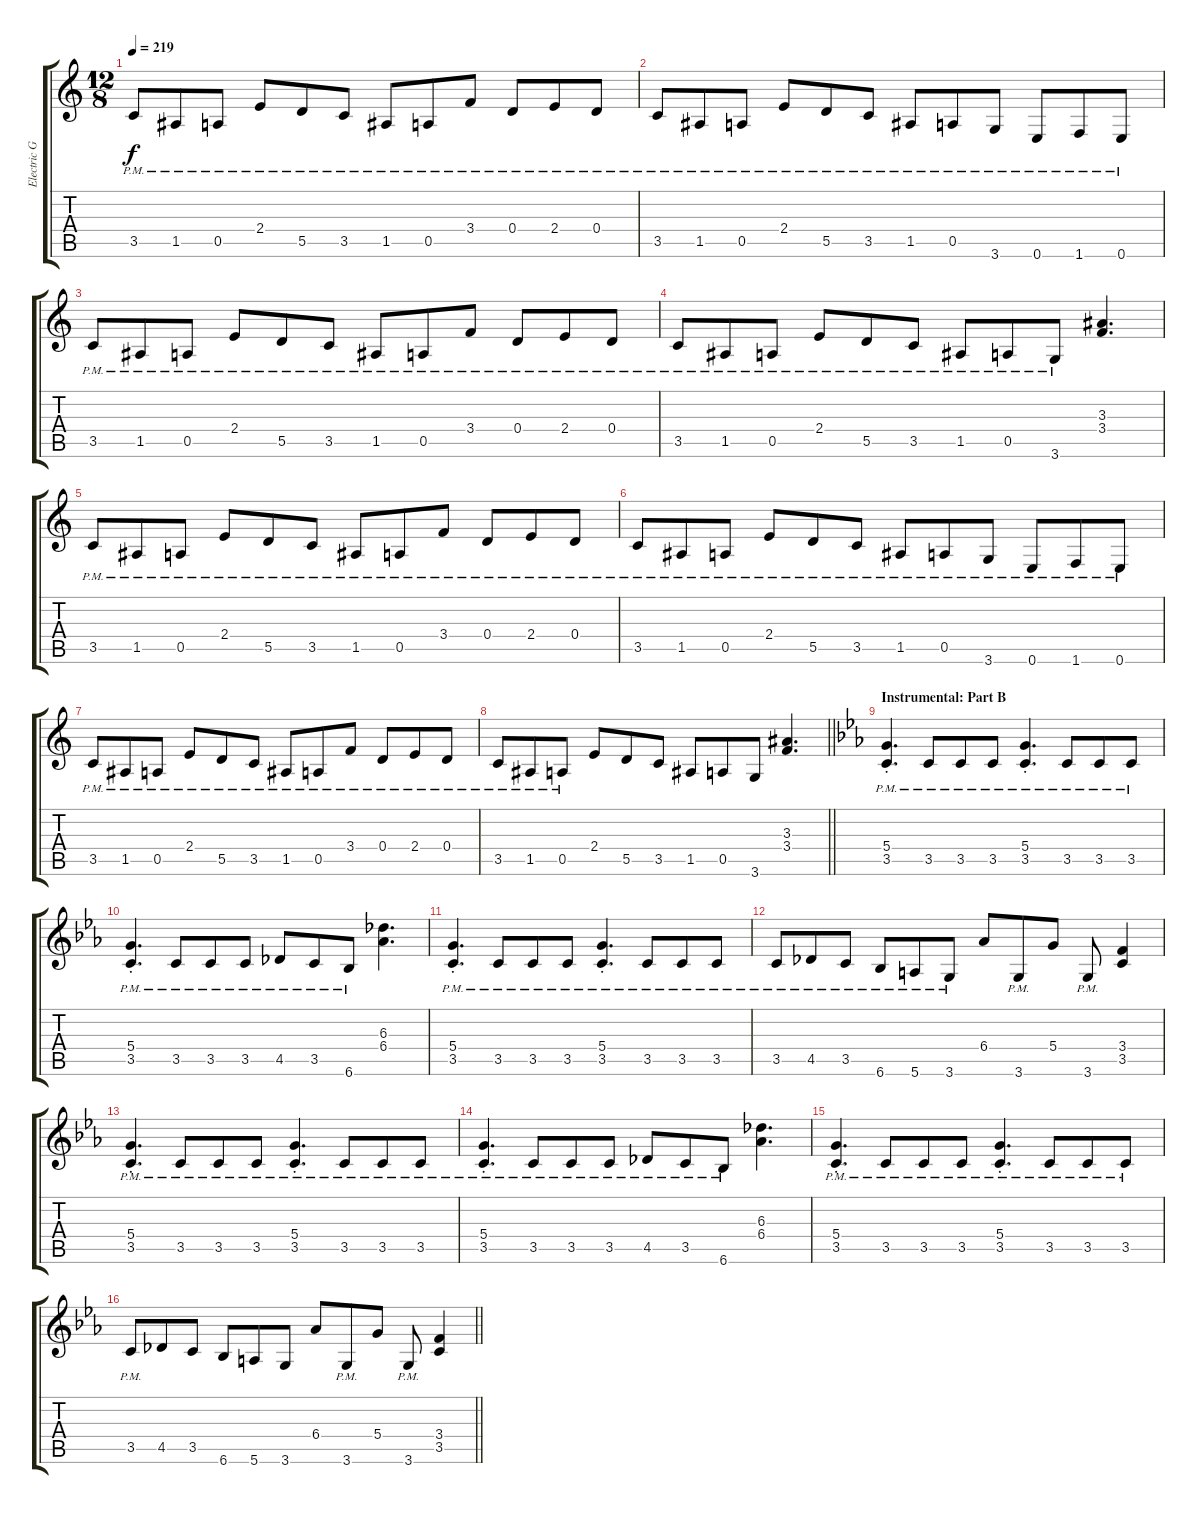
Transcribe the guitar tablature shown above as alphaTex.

\track ("Electric Guitar I" "Electric G") {instrument distortionguitar}
\staff {score tabs}
\tuning (E4 B3 G3 D3 A2 E2) {hide}
\ts (12 8)
\tempo 219
\clef g2
\ks c
3.5{pm}.8{dy f} 1.5{pm}.8 0.5{pm}.8 2.4{pm}.8 5.5{pm}.8 3.5{pm}.8 1.5{pm}.8 0.5{pm}.8 3.4{pm}.8 0.4{pm}.8 2.4{pm}.8 0.4{pm}.8 |
3.5{pm}.8 1.5{pm}.8 0.5{pm}.8 2.4{pm}.8 5.5{pm}.8 3.5{pm}.8 1.5{pm}.8 0.5{pm}.8 3.6{pm}.8 0.6{pm}.8 1.6{pm}.8 0.6{pm}.8 |
3.5{pm}.8 1.5{pm}.8 0.5{pm}.8 2.4{pm}.8 5.5{pm}.8 3.5{pm}.8 1.5{pm}.8 0.5{pm}.8 3.4{pm}.8 0.4{pm}.8 2.4{pm}.8 0.4{pm}.8 |
3.5{pm}.8 1.5{pm}.8 0.5{pm}.8 2.4{pm}.8 5.5{pm}.8 3.5{pm}.8 1.5{pm}.8 0.5{pm}.8 3.6{pm}.8 (3.3 3.4).4{d} |
3.5{pm}.8 1.5{pm}.8 0.5{pm}.8 2.4{pm}.8 5.5{pm}.8 3.5{pm}.8 1.5{pm}.8 0.5{pm}.8 3.4{pm}.8 0.4{pm}.8 2.4{pm}.8 0.4{pm}.8 |
3.5{pm}.8 1.5{pm}.8 0.5{pm}.8 2.4{pm}.8 5.5{pm}.8 3.5{pm}.8 1.5{pm}.8 0.5{pm}.8 3.6{pm}.8 0.6{pm}.8 1.6{pm}.8 0.6{pm}.8 |
3.5{pm}.8 1.5{pm}.8 0.5{pm}.8 2.4{pm}.8 5.5{pm}.8 3.5{pm}.8 1.5{pm}.8 0.5{pm}.8 3.4{pm}.8 0.4{pm}.8 2.4{pm}.8 0.4{pm}.8 |
\barLineRight lightlight
3.5{pm}.8 1.5{pm}.8 0.5{pm}.8 2.4.8 5.5.8 3.5.8 1.5.8 0.5.8 3.6.8 (3.3 3.4).4{d} |
\section ("" "Instrumental: Part B")
\ks eb
(5.4{pm st} 3.5{pm st}).4{d} 3.5{pm}.8 3.5{pm}.8 3.5{pm}.8 (5.4{pm st} 3.5{pm st}).4{d} 3.5{pm}.8 3.5{pm}.8 3.5{pm}.8 |
(5.4{pm st} 3.5{pm st}).4{d} 3.5{pm}.8 3.5{pm}.8 3.5{pm}.8 4.5{pm}.8 3.5{pm}.8 6.6{pm}.8 (6.3 6.4).4{d} |
(5.4{pm st} 3.5{pm st}).4{d} 3.5{pm}.8 3.5{pm}.8 3.5{pm}.8 (5.4{pm st} 3.5{pm st}).4{d} 3.5{pm}.8 3.5{pm}.8 3.5{pm}.8 |
3.5{pm}.8 4.5{pm}.8 3.5{pm}.8 6.6{pm}.8 5.6{pm}.8 3.6{pm}.8 6.4.8 3.6{pm}.8 5.4.8 3.6{pm}.8 (3.4 3.5).4 |
(5.4{pm st} 3.5{pm st}).4{d} 3.5{pm}.8 3.5{pm}.8 3.5{pm}.8 (5.4{pm st} 3.5{pm st}).4{d} 3.5{pm}.8 3.5{pm}.8 3.5{pm}.8 |
(5.4{pm st} 3.5{pm st}).4{d} 3.5{pm}.8 3.5{pm}.8 3.5{pm}.8 4.5{pm}.8 3.5{pm}.8 6.6{pm}.8 (6.3 6.4).4{d} |
(5.4{pm st} 3.5{pm st}).4{d} 3.5{pm}.8 3.5{pm}.8 3.5{pm}.8 (5.4{pm st} 3.5{pm st}).4{d} 3.5{pm}.8 3.5{pm}.8 3.5{pm}.8 |
\barLineRight lightlight
3.5{pm}.8 4.5.8 3.5.8 6.6.8 5.6.8 3.6.8 6.4.8 3.6{pm}.8 5.4.8 3.6{pm}.8 (3.4 3.5).4
